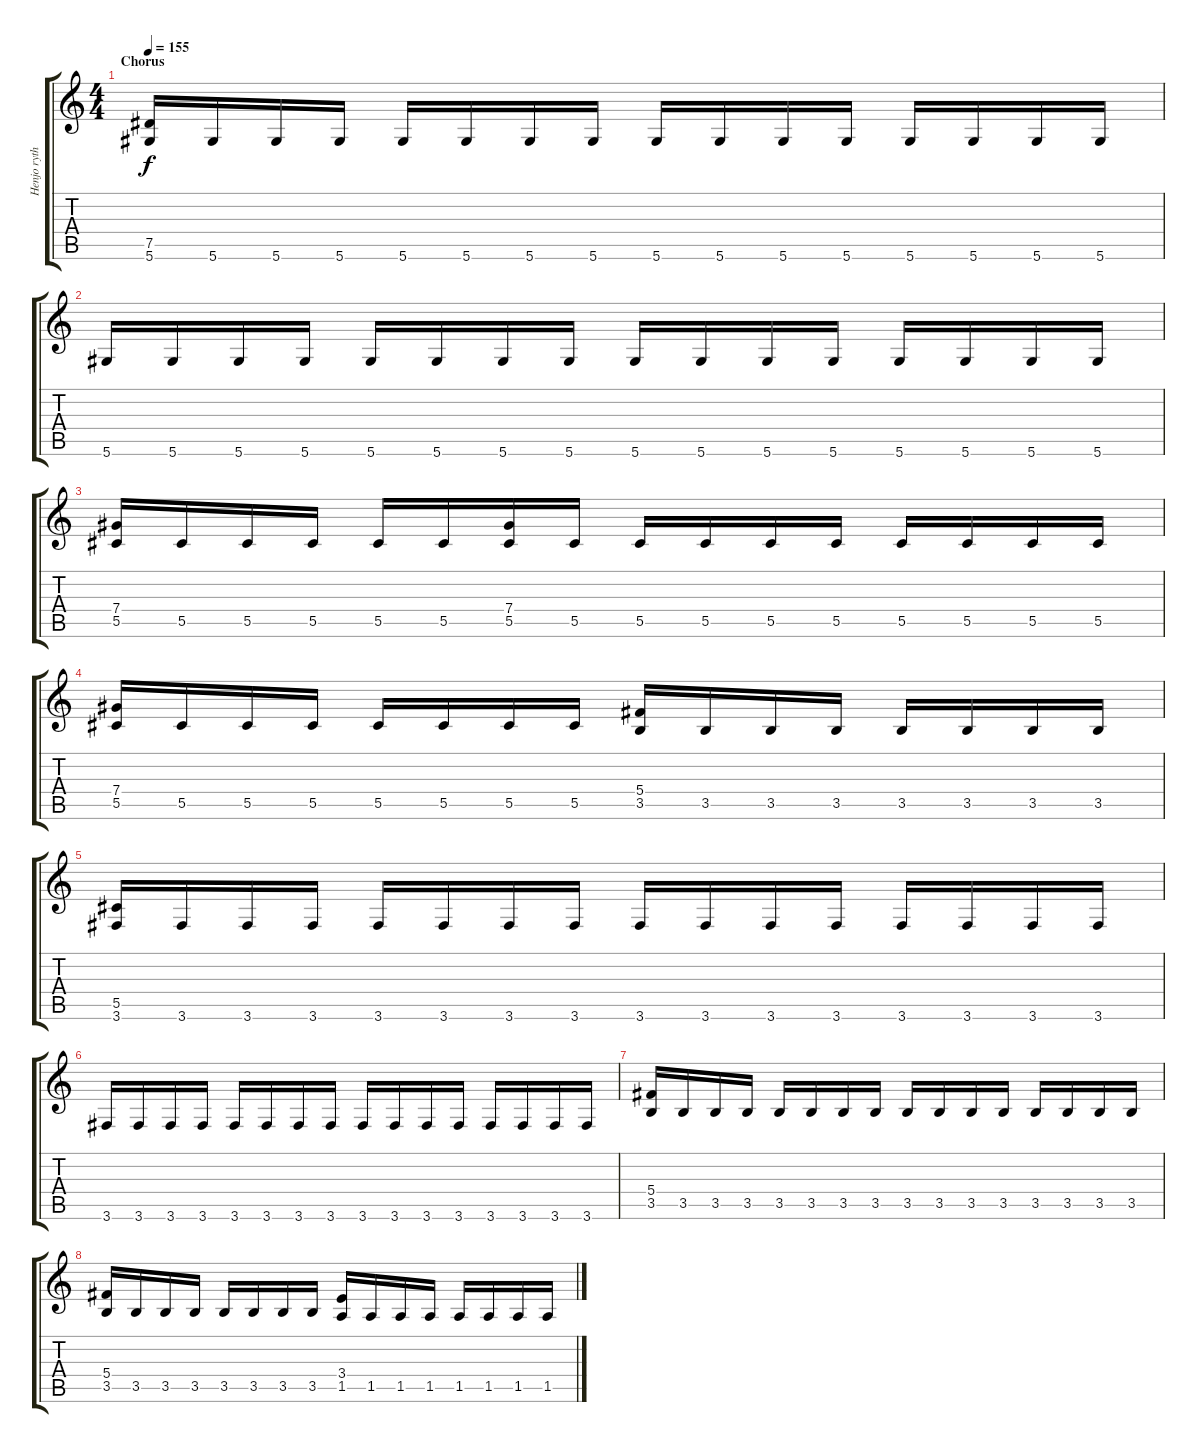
\track ("Henjo rythm" "Henjo ryth") {instrument distortionguitar}
\staff {score tabs}
\tuning (Eb4 Bb3 Gb3 Db3 Ab2 Eb2) {hide}
\ts (4 4)
\section ("" "Chorus")
\tempo 155
\clef g2
\ks c
(7.5 5.6).16{dy f} 5.6.16 5.6.16 5.6.16 5.6.16 5.6.16 5.6.16 5.6.16 5.6.16 5.6.16 5.6.16 5.6.16 5.6.16 5.6.16 5.6.16 5.6.16 |
5.6.16 5.6.16 5.6.16 5.6.16 5.6.16 5.6.16 5.6.16 5.6.16 5.6.16 5.6.16 5.6.16 5.6.16 5.6.16 5.6.16 5.6.16 5.6.16 |
(7.4 5.5).16 5.5.16 5.5.16 5.5.16 5.5.16 5.5.16 (7.4 5.5).16 5.5.16 5.5.16 5.5.16 5.5.16 5.5.16 5.5.16 5.5.16 5.5.16 5.5.16 |
(7.4 5.5).16 5.5.16 5.5.16 5.5.16 5.5.16 5.5.16 5.5.16 5.5.16 (5.4 3.5).16 3.5.16 3.5.16 3.5.16 3.5.16 3.5.16 3.5.16 3.5.16 |
(5.5 3.6).16 3.6.16 3.6.16 3.6.16 3.6.16 3.6.16 3.6.16 3.6.16 3.6.16 3.6.16 3.6.16 3.6.16 3.6.16 3.6.16 3.6.16 3.6.16 |
3.6.16 3.6.16 3.6.16 3.6.16 3.6.16 3.6.16 3.6.16 3.6.16 3.6.16 3.6.16 3.6.16 3.6.16 3.6.16 3.6.16 3.6.16 3.6.16 |
(5.4 3.5).16 3.5.16 3.5.16 3.5.16 3.5.16 3.5.16 3.5.16 3.5.16 3.5.16 3.5.16 3.5.16 3.5.16 3.5.16 3.5.16 3.5.16 3.5.16 |
(5.4 3.5).16 3.5.16 3.5.16 3.5.16 3.5.16 3.5.16 3.5.16 3.5.16 (3.4 1.5).16 1.5.16 1.5.16 1.5.16 1.5.16 1.5.16 1.5.16 1.5.16
